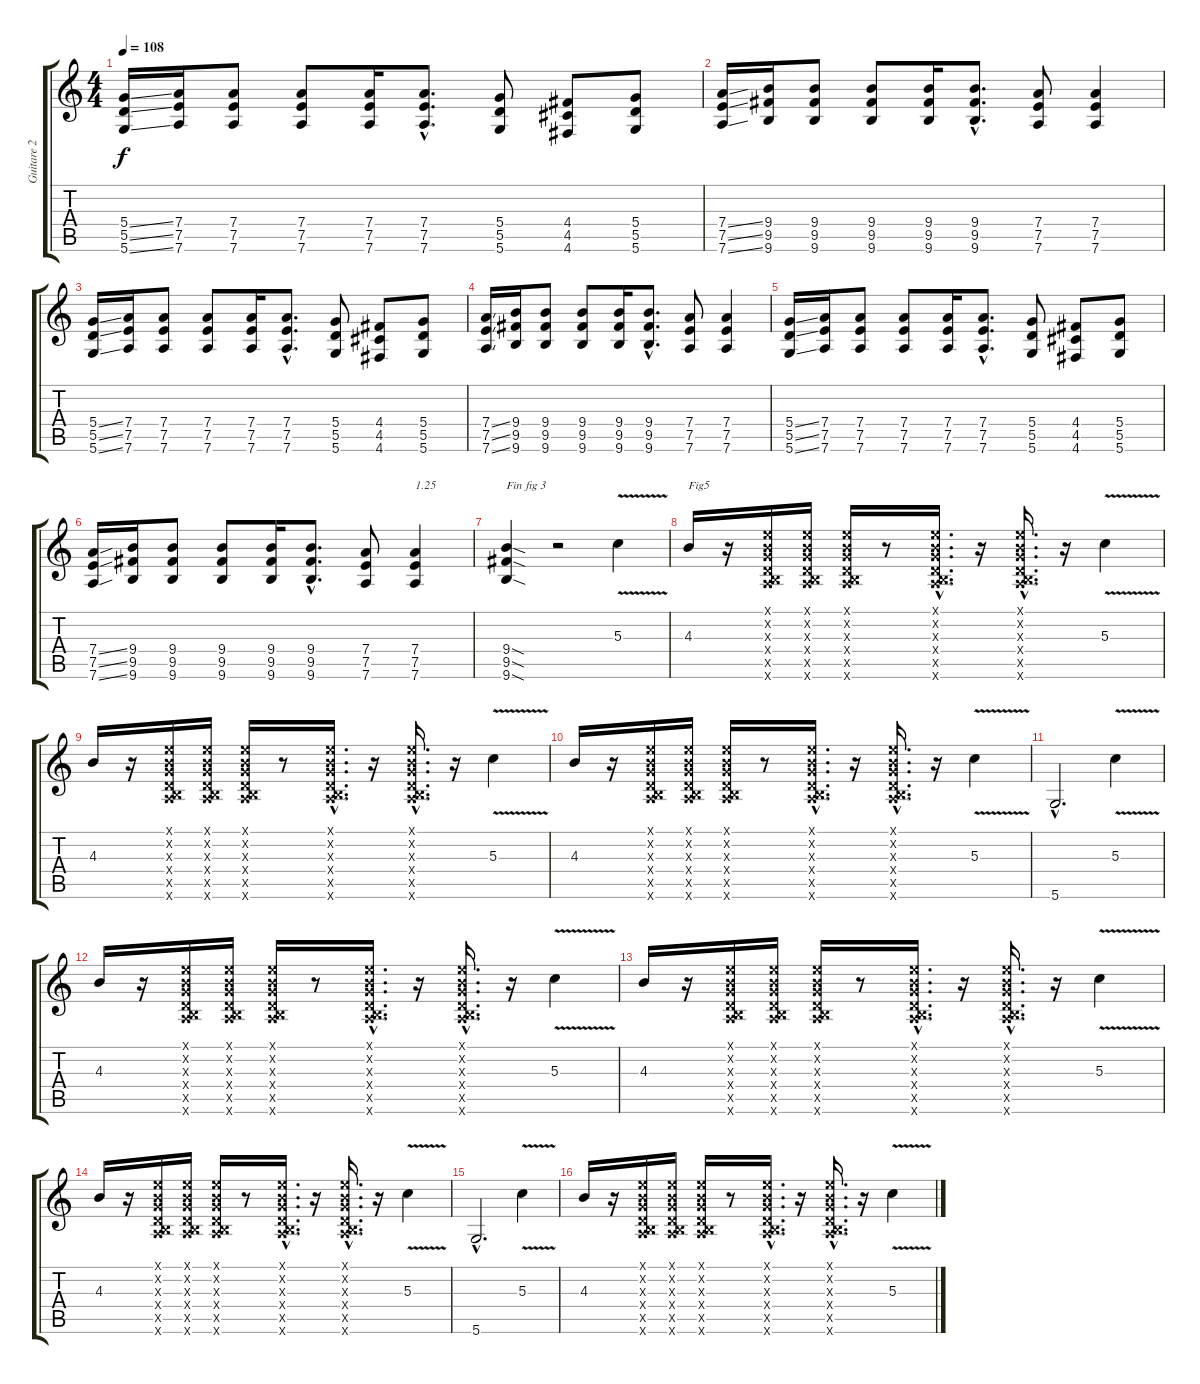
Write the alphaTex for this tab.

\track ("Guitare 2 Dr-D" "Guitare 2 ") {instrument distortionguitar}
\staff {score tabs}
\tuning (E4 B3 G3 D3 A2 D2) {hide}
\ts (4 4)
\tempo 108
\clef g2
\ks c
(5.4{ss} 5.5{ss} 5.6{ss}).16{dy f} (7.4 7.5 7.6).16 (7.4 7.5 7.6).8 (7.4 7.5 7.6).8 (7.4 7.5 7.6).16 (7.4{hac} 7.5{hac} 7.6{hac}).8{d} (5.4 5.5 5.6).8 (4.4 4.5 4.6).8 (5.4 5.5 5.6).8 |
(7.4{ss} 7.5{ss} 7.6{ss}).16 (9.4 9.5 9.6).16 (9.4 9.5 9.6).8 (9.4 9.5 9.6).8 (9.4 9.5 9.6).16 (9.4{hac} 9.5{hac} 9.6{hac}).8{d} (7.4 7.5 7.6).8 (7.4 7.5 7.6).4 |
(5.4{ss} 5.5{ss} 5.6{ss}).16 (7.4 7.5 7.6).16 (7.4 7.5 7.6).8 (7.4 7.5 7.6).8 (7.4 7.5 7.6).16 (7.4{hac} 7.5{hac} 7.6{hac}).8{d} (5.4 5.5 5.6).8 (4.4 4.5 4.6).8 (5.4 5.5 5.6).8 |
(7.4{ss} 7.5{ss} 7.6{ss}).16 (9.4 9.5 9.6).16 (9.4 9.5 9.6).8 (9.4 9.5 9.6).8 (9.4 9.5 9.6).16 (9.4{hac} 9.5{hac} 9.6{hac}).8{d} (7.4 7.5 7.6).8 (7.4 7.5 7.6).4 |
(5.4{ss} 5.5{ss} 5.6{ss}).16 (7.4 7.5 7.6).16 (7.4 7.5 7.6).8 (7.4 7.5 7.6).8 (7.4 7.5 7.6).16 (7.4{hac} 7.5{hac} 7.6{hac}).8{d} (5.4 5.5 5.6).8 (4.4 4.5 4.6).8 (5.4 5.5 5.6).8 |
(7.4{ss} 7.5{ss} 7.6{ss}).16 (9.4 9.5 9.6).16 (9.4 9.5 9.6).8 (9.4 9.5 9.6).8 (9.4 9.5 9.6).16 (9.4{hac} 9.5{hac} 9.6{hac}).8{d} (7.4 7.5 7.6).8 (7.4 7.5 7.6).4{txt "1.25"} |
(9.4{sod} 9.5{sod} 9.6{sod}).4{txt "Fin fig 3"} r.2 5.3{v}.4 |
4.3.16{txt "Fig5"} r.16 (0.1{x} 0.2{x} 0.3{x} 0.4{x} 0.5{x} 9.6{x}).16 (0.1{x} 0.2{x} 0.3{x} 0.4{x} 0.5{x} 9.6{x}).16 (0.1{x} 0.2{x} 0.3{x} 0.4{x} 0.5{x} 9.6{x}).16 r.8 (0.1{hac x} 0.2{hac x} 0.3{hac x} 0.4{hac x} 0.5{hac x} 9.6{hac x}).16{d} r.16 (0.1{hac x} 0.2{hac x} 0.3{hac x} 0.4{hac x} 0.5{hac x} 9.6{hac x}).16{d} r.16 5.3{v}.4 |
4.3.16 r.16 (0.1{x} 0.2{x} 0.3{x} 0.4{x} 0.5{x} 9.6{x}).16 (0.1{x} 0.2{x} 0.3{x} 0.4{x} 0.5{x} 9.6{x}).16 (0.1{x} 0.2{x} 0.3{x} 0.4{x} 0.5{x} 9.6{x}).16 r.8 (0.1{hac x} 0.2{hac x} 0.3{hac x} 0.4{hac x} 0.5{hac x} 9.6{hac x}).16{d} r.16 (0.1{hac x} 0.2{hac x} 0.3{hac x} 0.4{hac x} 0.5{hac x} 9.6{hac x}).16{d} r.16 5.3{v}.4 |
4.3.16 r.16 (0.1{x} 0.2{x} 0.3{x} 0.4{x} 0.5{x} 9.6{x}).16 (0.1{x} 0.2{x} 0.3{x} 0.4{x} 0.5{x} 9.6{x}).16 (0.1{x} 0.2{x} 0.3{x} 0.4{x} 0.5{x} 9.6{x}).16 r.8 (0.1{hac x} 0.2{hac x} 0.3{hac x} 0.4{hac x} 0.5{hac x} 9.6{hac x}).16{d} r.16 (0.1{hac x} 0.2{hac x} 0.3{hac x} 0.4{hac x} 0.5{hac x} 9.6{hac x}).16{d} r.16 5.3{v}.4 |
5.6{hac}.2{d} 5.3{v}.4 |
4.3.16 r.16 (0.1{x} 0.2{x} 0.3{x} 0.4{x} 0.5{x} 9.6{x}).16 (0.1{x} 0.2{x} 0.3{x} 0.4{x} 0.5{x} 9.6{x}).16 (0.1{x} 0.2{x} 0.3{x} 0.4{x} 0.5{x} 9.6{x}).16 r.8 (0.1{hac x} 0.2{hac x} 0.3{hac x} 0.4{hac x} 0.5{hac x} 9.6{hac x}).16{d} r.16 (0.1{hac x} 0.2{hac x} 0.3{hac x} 0.4{hac x} 0.5{hac x} 9.6{hac x}).16{d} r.16 5.3{v}.4 |
4.3.16 r.16 (0.1{x} 0.2{x} 0.3{x} 0.4{x} 0.5{x} 9.6{x}).16 (0.1{x} 0.2{x} 0.3{x} 0.4{x} 0.5{x} 9.6{x}).16 (0.1{x} 0.2{x} 0.3{x} 0.4{x} 0.5{x} 9.6{x}).16 r.8 (0.1{hac x} 0.2{hac x} 0.3{hac x} 0.4{hac x} 0.5{hac x} 9.6{hac x}).16{d} r.16 (0.1{hac x} 0.2{hac x} 0.3{hac x} 0.4{hac x} 0.5{hac x} 9.6{hac x}).16{d} r.16 5.3{v}.4 |
4.3.16 r.16 (0.1{x} 0.2{x} 0.3{x} 0.4{x} 0.5{x} 9.6{x}).16 (0.1{x} 0.2{x} 0.3{x} 0.4{x} 0.5{x} 9.6{x}).16 (0.1{x} 0.2{x} 0.3{x} 0.4{x} 0.5{x} 9.6{x}).16 r.8 (0.1{hac x} 0.2{hac x} 0.3{hac x} 0.4{hac x} 0.5{hac x} 9.6{hac x}).16{d} r.16 (0.1{hac x} 0.2{hac x} 0.3{hac x} 0.4{hac x} 0.5{hac x} 9.6{hac x}).16{d} r.16 5.3{v}.4 |
5.6{hac}.2{d} 5.3{v}.4 |
4.3.16 r.16 (0.1{x} 0.2{x} 0.3{x} 0.4{x} 0.5{x} 9.6{x}).16 (0.1{x} 0.2{x} 0.3{x} 0.4{x} 0.5{x} 9.6{x}).16 (0.1{x} 0.2{x} 0.3{x} 0.4{x} 0.5{x} 9.6{x}).16 r.8 (0.1{hac x} 0.2{hac x} 0.3{hac x} 0.4{hac x} 0.5{hac x} 9.6{hac x}).16{d} r.16 (0.1{hac x} 0.2{hac x} 0.3{hac x} 0.4{hac x} 0.5{hac x} 9.6{hac x}).16{d} r.16 5.3{v}.4
